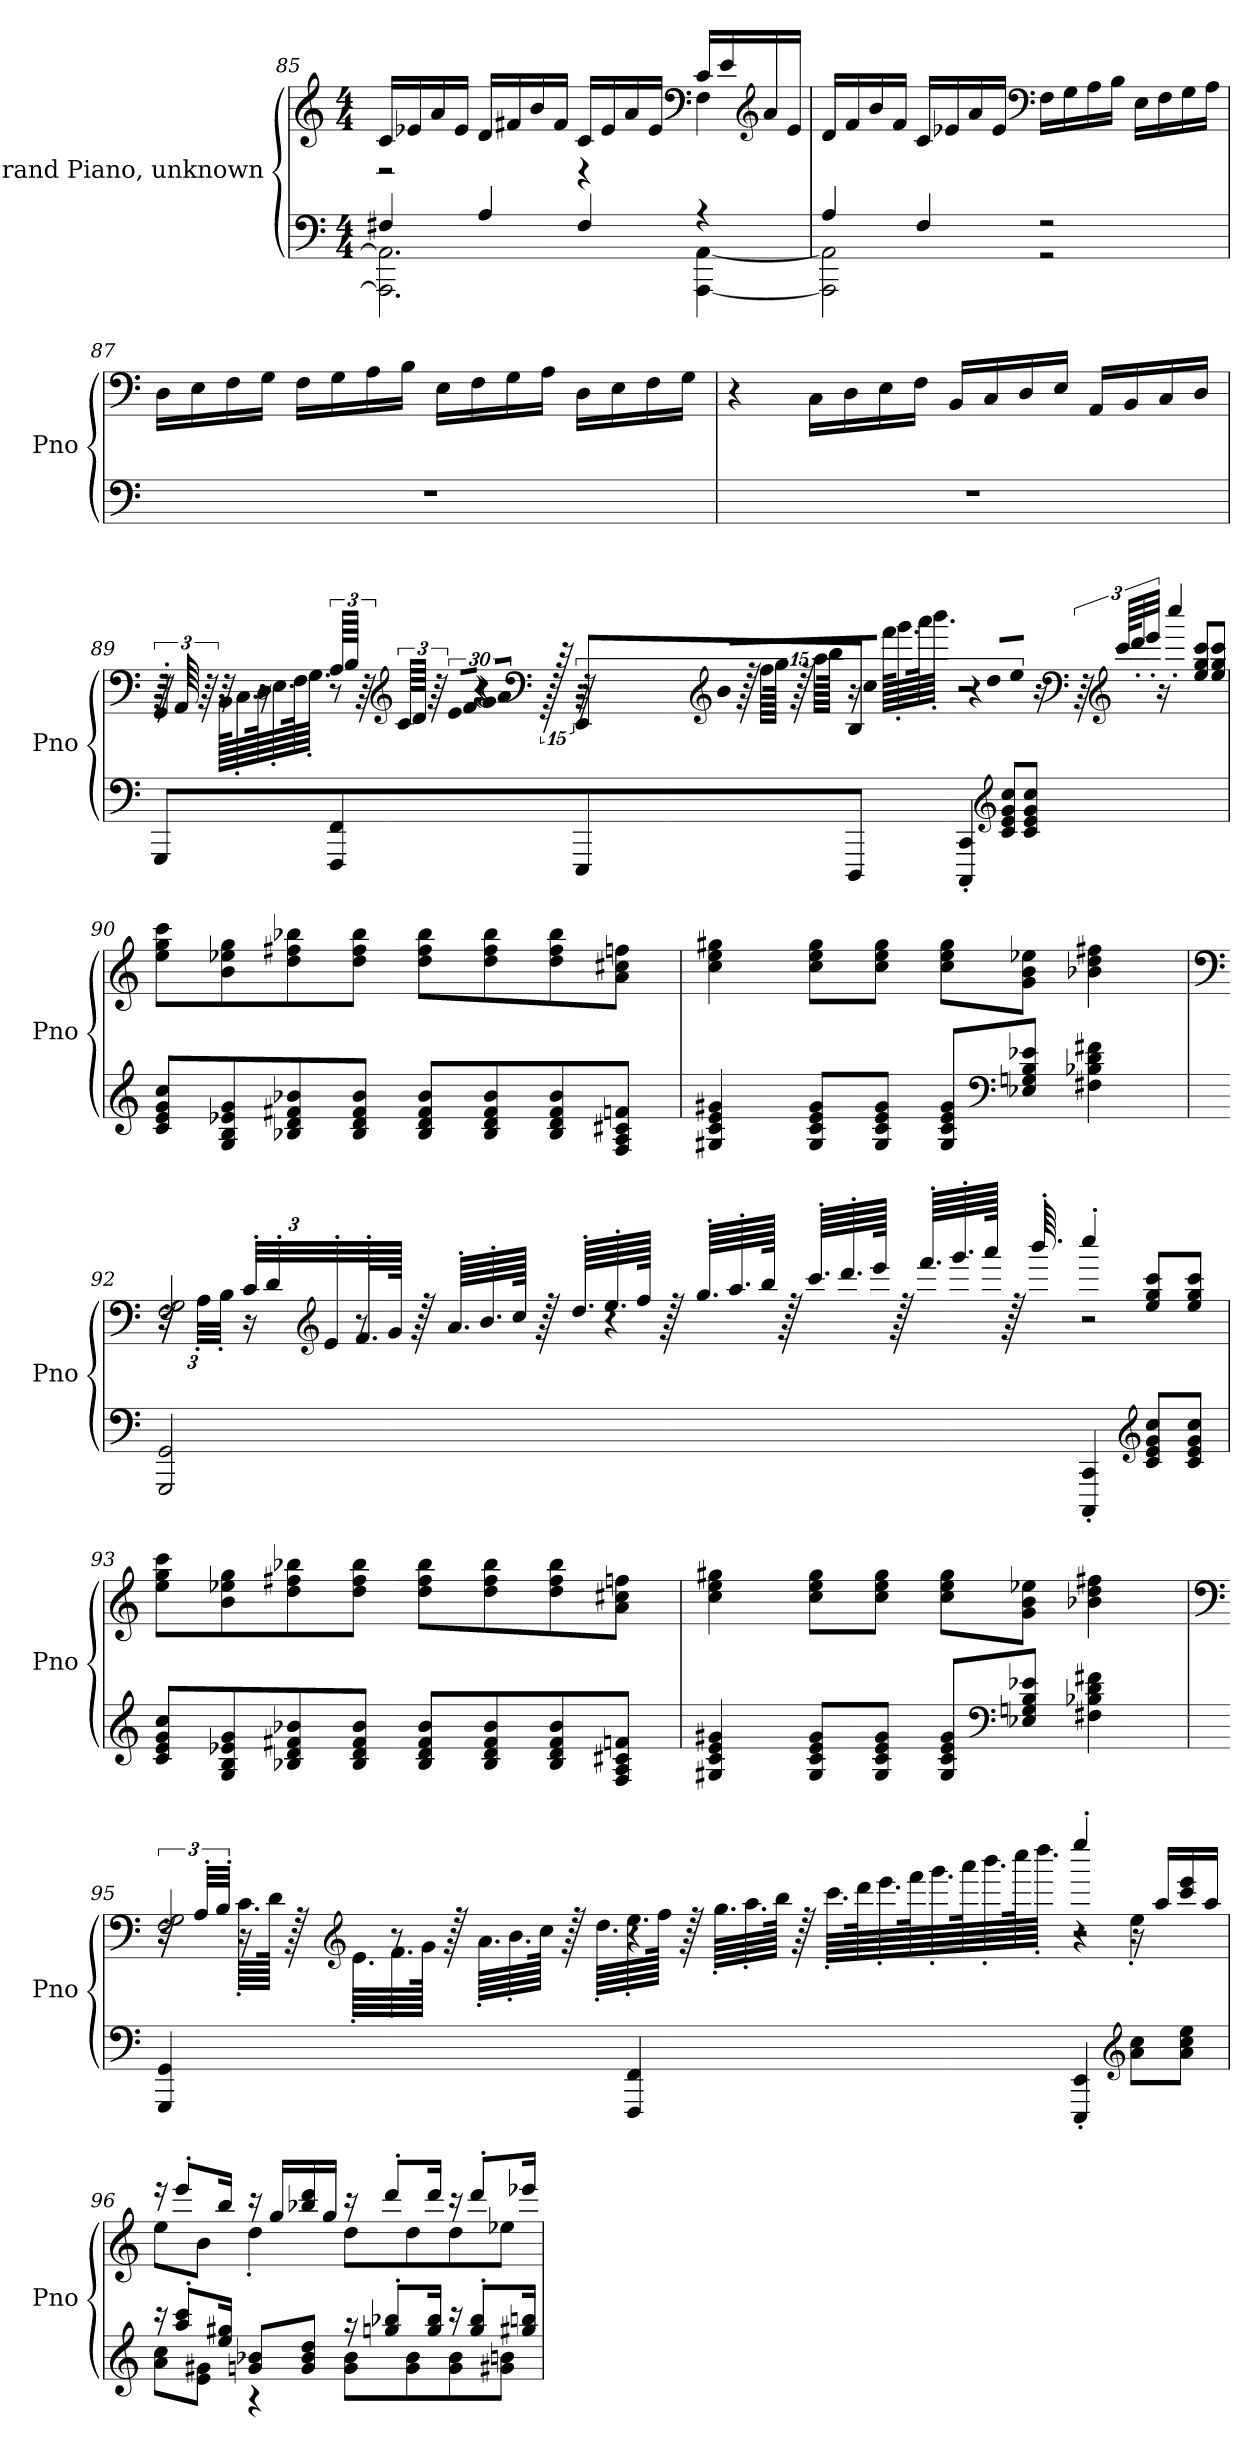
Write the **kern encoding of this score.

**kern	**kern
*part1	*part1
*staff2	*staff1
*I"Grand Piano, unknown	*
*I'Pno	*
*clefF4	*clefG2
*k[]	*k[]
*M4/4	*M4/4
=85	=85
*^	*^
4F#X/	2.AAA\] 2.AA\]	16c/LL	2r
.	.	16e-X/	.
.	.	16a/	.
.	.	16e-/JJ	.
4A/	.	16d/LL	.
.	.	16f#X/	.
.	.	16b/	.
.	.	16f#/JJ	.
4F#/	.	16c/LL	4r
.	.	16e-/	.
.	.	16a/	.
.	.	16e-/JJ	.
*	*	*clefF4	*
4r	[4AAA\ [4AA\	16c/LL	4F\
.	.	16e-/	.
*	*	*clefG2	*
.	.	16a/	.
.	.	16e-/JJ	.
*	*	*v	*v
!!LO:LB:g=z
=86	=86	=86
4A/	2AAA\] 2AA\]	16d/LL
.	.	16f/
.	.	16b/
.	.	16f/JJ
4F/	.	16c/LL
.	.	16e-X/
.	.	16a/
.	.	16e-/JJ
*	*	*clefF4
2r	2r	16F\LL
.	.	16G\
.	.	16A\
.	.	16B\JJ
.	.	16E\LL
.	.	16F\
.	.	16G\
.	.	16A\JJ
*v	*v	*
=87	=87
1r	16D\LL
.	16E\
.	16F\
.	16G\JJ
.	16F\LL
.	16G\
.	16A\
.	16B\JJ
.	16E\LL
.	16F\
.	16G\
.	16A\JJ
.	16D\LL
.	16E\
.	16F\
.	16G\JJ
=88	=88
1r	4r
.	16C\LL
.	16D\
.	16E\
.	16F\JJ
.	16BB/LL
.	16C/
.	16D/
.	16E/JJ
.	16AA/LL
.	16BB/
.	16C/
.	16D/JJ
!!LO:LB:g=z
=89	=89
*	*^
*	*	*^
8GGG/L	96r	32r	4GG'/
.	96AA/	.	.
.	96r	.	.
.	32r	128BB\KLLLL	.
.	.	64.C'\	.
.	16r	128D\K	.
.	.	64.E'\	.
.	.	128F\K	.
.	.	64.G'\JJJJ	.
8FFF/ 8FF/	96A/LLLL	8r	.
.	96B/JJJJ	.	.
.	96r	.	.
*	*clefG2	*	*
.	96c/LLLL	.	.
.	96d/JJJJ	.	.
.	96r	.	.
!	!LO:N:vis=256	!	!
.	1920%17e/LLLLL	.	.
!	!LO:N:vis=256	!	!
.	1920%17f/JJJJJ	.	.
!	!LO:N:vis=128	!	!
.	1920%17r	.	.
!	!LO:N:vis=64	!	!
.	960%17r	.	.
!	!LO:N:vis=256	!	!
.	1920%17g/LLLLL	.	.
!	!LO:N:vis=256	!	!
.	1920%17a/JJJJJ	.	.
*	*clefF4	*	*
.	1920r	.	.
8EEE/	120r	16r	8EE/L
*	*clefG2	*	*
!	!LO:N:vis=256	!	!
.	1920%17b/KLLLL	.	.
!	!LO:N:vis=64	!	!
.	960%17cc/JJJJ	.	.
!	!LO:N:vis=128	!	!
.	1920%17r	.	.
!	!LO:N:vis=256	!	!
.	1920%17dd/LLLLL	.	.
!	!LO:N:vis=256	!	!
.	1920%17ee/JJJJJ	.	.
.	16r	.	.
.	.	128r	.
.	.	64ff\LLLL	.
.	.	128gg\JJJJk	.
.	.	128r	.
.	.	64aa\LLLL	.
.	.	128bb\JJJJk	.
*	*clefF4	*	*
.	96r	.	.
8DDD/J	.	16r	8DD/J
*	*clefG2	*	*
.	96ccc/KLLL	.	.
.	48ddd'/	.	.
.	48eee'/JJJ	.	.
.	16r	.	.
.	.	128fff\KLLLL	.
.	.	64.ggg'\	.
.	.	128aaa\K	.
.	.	64.bbb'\JJJJ	.
.	4cccc'/	.	.
4CCC/' 4CC/'	.	2r	2r
.	8ee/ 8gg/ 8ccc/L	.	.
*clefG2	*	*	*
8c/ 8e/ 8g/ 8cc/L	.	.	.
.	8ee/ 8gg/ 8ccc/J	.	.
8c/ 8e/ 8g/ 8cc/J	.	.	.
.	960ryy	.	.
*	*v	*v	*v
!!LO:LB:g=z
=90	=90
8c/ 8e/ 8g/ 8cc/L	8ee\ 8gg\ 8ccc\L
8G/ 8B/ 8e-X/ 8g/	8b\ 8ee-X\ 8gg\
8B-X/ 8d/ 8f#X/ 8b-X/	8dd\ 8ff#X\ 8bb-X\
8B-/ 8d/ 8f#/ 8b-/J	8dd\ 8ff#\ 8bb-\J
8B-/ 8d/ 8f#/ 8b-/L	8dd\ 8ff#\ 8bb-\L
8B-/ 8d/ 8f#/ 8b-/	8dd\ 8ff#\ 8bb-\
8B-/ 8d/ 8f#/ 8b-/	8dd\ 8ff#\ 8bb-\
8F/ 8A/ 8c#X/ 8fn/J	8a\ 8cc#X\ 8ffn\J
=91	=91
4G#X/ 4c/ 4e/ 4g#X/	4cc\ 4ee\ 4gg#X\
8G#/ 8c/ 8e/ 8g#/L	8cc\ 8ee\ 8gg#\L
8G#/ 8c/ 8e/ 8g#/J	8cc\ 8ee\ 8gg#\J
8G#/ 8c/ 8e/ 8g#/L	8cc\ 8ee\ 8gg#\L
*clefF4	*
8E-X/ 8Gn/ 8B/ 8e-X/J	8g\ 8b\ 8ee-X\J
4F#X\ 4B-X\ 4d\ 4f#X\	4b-X\ 4dd\ 4ff#X\
!!LO:PB:g=z
=92	=92
*	*clefF4
*	*^
*	*	*^
2GGG/ 2GG/	16r	48r	2F/ 2G/
.	.	48A'\LLL	.
.	.	48B'\JJJ	.
*	*Xbrackettup	*	*
.	48c'/LLL	16r	.
.	48d'/	.	.
*	*clefG2	*	*
.	48e'/	.	.
.	64.f'/L	8r	.
.	128g/JJJJk	.	.
.	128r	.	.
.	64.a'/LLLL	.	.
.	64.b'/	.	.
.	128cc/JJJJk	.	.
.	128r	.	.
.	64.dd'/LLLL	.	.
.	64.ee'/	4r	.
.	128ff/JJJJk	.	.
.	128r	.	.
.	64.gg'/LLLL	.	.
.	64.aa'/	.	.
.	128bb/JJJJk	.	.
.	128r	.	.
.	64.ccc'/LLLL	.	.
.	64.ddd'/	.	.
.	128eee/JJJJk	.	.
.	128r	.	.
.	64.fff'/LLLL	.	.
.	64.ggg'/	.	.
.	128aaa/JJJJk	.	.
.	128r	.	.
.	64.bbb'/	.	.
4CCC/' 4CC/'	4cccc'/	2r	2r
*clefG2	*	*	*
8c/ 8e/ 8g/ 8cc/L	8ee/ 8gg/ 8ccc/L	.	.
8c/ 8e/ 8g/ 8cc/J	8ee/ 8gg/ 8ccc/J	.	.
*	*v	*v	*v
!!LO:LB:g=z
=93	=93
8c/ 8e/ 8g/ 8cc/L	8ee\ 8gg\ 8ccc\L
8G/ 8B/ 8e-X/ 8g/	8b\ 8ee-X\ 8gg\
8B-X/ 8d/ 8f#X/ 8b-X/	8dd\ 8ff#X\ 8bb-X\
8B-/ 8d/ 8f#/ 8b-/J	8dd\ 8ff#\ 8bb-\J
8B-/ 8d/ 8f#/ 8b-/L	8dd\ 8ff#\ 8bb-\L
8B-/ 8d/ 8f#/ 8b-/	8dd\ 8ff#\ 8bb-\
8B-/ 8d/ 8f#/ 8b-/	8dd\ 8ff#\ 8bb-\
8F/ 8A/ 8c#X/ 8fn/J	8a\ 8cc#X\ 8ffn\J
=94	=94
4G#X/ 4c/ 4e/ 4g#X/	4cc\ 4ee\ 4gg#X\
8G#/ 8c/ 8e/ 8g#/L	8cc\ 8ee\ 8gg#\L
8G#/ 8c/ 8e/ 8g#/J	8cc\ 8ee\ 8gg#\J
8G#/ 8c/ 8e/ 8g#/L	8cc\ 8ee\ 8gg#\L
*clefF4	*
8E-X/ 8Gn/ 8B/ 8e-X/J	8g\ 8b\ 8ee-X\J
4F#X\ 4B-X\ 4d\ 4f#X\	4b-X\ 4dd\ 4ff#X\
!!LO:LB:g=z
=95	=95
*	*clefF4
*	*brackettup
*	*^
*	*	*^
4GGG/ 4GG/	48r	16r	2F/ 2G/
.	48A'/LLL	.	.
.	48B'/JJJ	.	.
.	16r	64.c'\LLLL	.
.	.	128d\JJJJk	.
.	.	128r	.
*	*clefG2	*	*
.	.	64.e'\LLLL	.
.	8r	64.f'\	.
.	.	128g\JJJJk	.
.	.	128r	.
.	.	64.a'\LLLL	.
.	.	64.b'\	.
.	.	128cc\JJJJk	.
.	.	128r	.
.	.	64.dd'\LLLL	.
4FFF/ 4FF/	4r	64.ee'\	.
.	.	128ff\JJJJk	.
.	.	128r	.
.	.	64.gg'\LLLL	.
.	.	64.aa'\	.
.	.	128bb\JJJJk	.
.	.	128r	.
.	.	64.ccc'\LLLL	.
.	.	128ddd\K	.
.	.	64.eee'\	.
.	.	128fff\K	.
.	.	64.ggg'\	.
.	.	128aaa\K	.
.	.	64.bbb'\	.
.	.	128cccc\K	.
.	.	64.dddd'\JJJJ	.
4EEE/' 4EE/'	4eeee'/	4r	2r
*clefG2	*	*	*
8a\ 8cc\L	16r	4ee'\	.
.	16aa/LL	.	.
8a\ 8cc\ 8ee\J	16ccc/ 16eee/	.	.
.	16aa/JJ	.	.
*	*	*v	*v
!!LO:LB:g=z
=96	=96	=96
*^	*	*
16r	8a\ 8cc\L	16r	8ee\L
8aa/' 8ccc/'L	.	8eee'/L	.
.	8e\ 8g#X\J	.	8b\J
16ee/ 16gg#X/Jk	.	16bb/Jk	.
8gn/ 8b-X/L	4r	16r	4dd'\
.	.	16gg/LL	.
8g/ 8b-/ 8dd/J	.	16bb-X/ 16ddd/	.
.	.	16gg/JJ	.
16r	8g\ 8b-\L	16r	8dd\L
8ggn/' 8bb-X/'L	.	8ddd'/L	.
.	8g\ 8b-\	.	8dd\
16gg/ 16bb-/Jk	.	16ddd/Jk	.
16r	8g\ 8b-\	16r	8dd\
8gg/' 8bb-/'L	.	8ddd'/L	.
.	8g#X\ 8bn\J	.	8ee-X\J
16gg#X/ 16bbn/Jk	.	16eee-X/Jk	.
*v	*v	*	*
*	*v	*v
=	=
*-	*-
